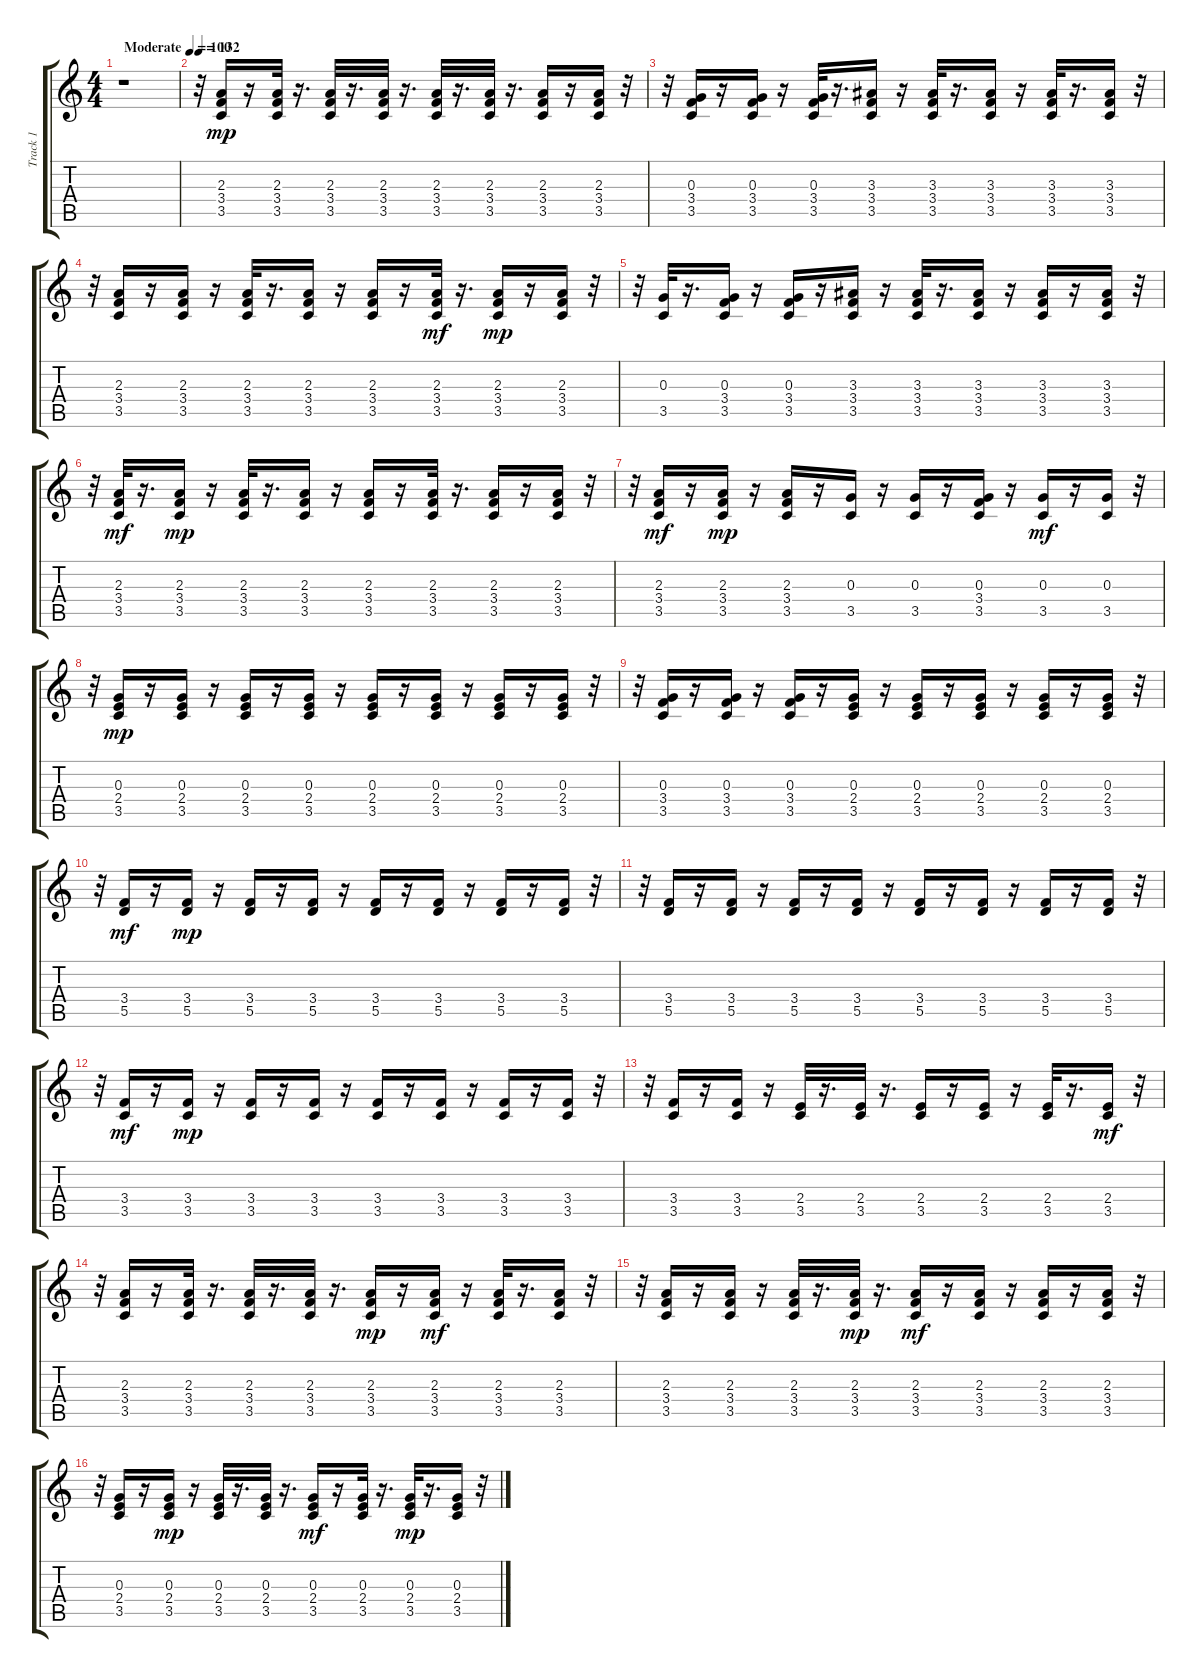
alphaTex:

\track ("Track 1" "Track 1") {instrument electricguitarmuted}
\staff {score tabs}
\tuning (E4 B3 G3 D3 A2 E2) {hide}
\ts (4 4)
\tempo (100 "Moderate")
\clef g2
\ks c
r.1{dy mp instrument electricguitarmuted} |
\tempo 132
r.32 (2.3 3.4 3.5).16{instrument electricguitarmuted} r.16 (2.3 3.4 3.5).32 r.16{d} (2.3 3.4 3.5).32 r.16{d} (2.3 3.4 3.5).32 r.16{d} (2.3 3.4 3.5).32 r.16{d} (2.3 3.4 3.5).32 r.16{d} (2.3 3.4 3.5).16 r.16 (2.3 3.4 3.5).16 r.32 |
r.32 (0.3 3.4 3.5).16 r.16 (0.3 3.4 3.5).16 r.16 (0.3 3.4 3.5).32 r.16{d} (3.3 3.4 3.5).16 r.16 (3.3 3.4 3.5).32 r.16{d} (3.3 3.4 3.5).16 r.16 (3.3 3.4 3.5).32 r.16{d} (3.3 3.4 3.5).16 r.32 |
r.32 (2.3 3.4 3.5).16 r.16 (2.3 3.4 3.5).16 r.16 (2.3 3.4 3.5).32 r.16{d} (2.3 3.4 3.5).16 r.16 (2.3 3.4 3.5).16 r.16 (2.3 3.4 3.5).32{dy mf} r.16{d} (2.3 3.4 3.5).16{dy mp} r.16 (2.3 3.4 3.5).16 r.32 |
r.32 (0.3 3.5).32 r.16{d} (0.3 3.4 3.5).16 r.16 (0.3 3.4 3.5).16 r.16 (3.3 3.4 3.5).16 r.16 (3.3 3.4 3.5).32 r.16{d} (3.3 3.4 3.5).16 r.16 (3.3 3.4 3.5).16 r.16 (3.3 3.4 3.5).16 r.32 |
r.32 (2.3 3.4 3.5).32{dy mf} r.16{d} (2.3 3.4 3.5).16{dy mp} r.16 (2.3 3.4 3.5).32 r.16{d} (2.3 3.4 3.5).16 r.16 (2.3 3.4 3.5).16 r.16 (2.3 3.4 3.5).32 r.16{d} (2.3 3.4 3.5).16 r.16 (2.3 3.4 3.5).16 r.32 |
r.32 (2.3 3.4 3.5).16{dy mf} r.16 (2.3 3.4 3.5).16{dy mp} r.16 (2.3 3.4 3.5).16 r.16 (0.3 3.5).16 r.16 (0.3 3.5).16 r.16 (0.3 3.4 3.5).16 r.16 (0.3 3.5).16{dy mf} r.16 (0.3 3.5).16 r.32 |
r.32 (0.3 2.4 3.5).16{dy mp} r.16 (0.3 2.4 3.5).16 r.16 (0.3 2.4 3.5).16 r.16 (0.3 2.4 3.5).16 r.16 (0.3 2.4 3.5).16 r.16 (0.3 2.4 3.5).16 r.16 (0.3 2.4 3.5).16 r.16 (0.3 2.4 3.5).16 r.32 |
r.32 (0.3 3.4 3.5).16 r.16 (0.3 3.4 3.5).16 r.16 (0.3 3.4 3.5).16 r.16 (0.3 2.4 3.5).16 r.16 (0.3 2.4 3.5).16 r.16 (0.3 2.4 3.5).16 r.16 (0.3 2.4 3.5).16 r.16 (0.3 2.4 3.5).16 r.32 |
r.32 (3.4 5.5).16{dy mf} r.16 (3.4 5.5).16{dy mp} r.16 (3.4 5.5).16 r.16 (3.4 5.5).16 r.16 (3.4 5.5).16 r.16 (3.4 5.5).16 r.16 (3.4 5.5).16 r.16 (3.4 5.5).16 r.32 |
r.32 (3.4 5.5).16 r.16 (3.4 5.5).16 r.16 (3.4 5.5).16 r.16 (3.4 5.5).16 r.16 (3.4 5.5).16 r.16 (3.4 5.5).16 r.16 (3.4 5.5).16 r.16 (3.4 5.5).16 r.32 |
r.32 (3.4 3.5).16{dy mf} r.16 (3.4 3.5).16{dy mp} r.16 (3.4 3.5).16 r.16 (3.4 3.5).16 r.16 (3.4 3.5).16 r.16 (3.4 3.5).16 r.16 (3.4 3.5).16 r.16 (3.4 3.5).16 r.32 |
r.32 (3.4 3.5).16 r.16 (3.4 3.5).16 r.16 (2.4 3.5).32 r.16{d} (2.4 3.5).32 r.16{d} (2.4 3.5).16 r.16 (2.4 3.5).16 r.16 (2.4 3.5).32 r.16{d} (2.4 3.5).16{dy mf} r.32 |
r.32 (2.3 3.4 3.5).16 r.16 (2.3 3.4 3.5).32 r.16{d} (2.3 3.4 3.5).32 r.16{d} (2.3 3.4 3.5).32 r.16{d} (2.3 3.4 3.5).16{dy mp} r.16 (2.3 3.4 3.5).16{dy mf} r.16 (2.3 3.4 3.5).32 r.16{d} (2.3 3.4 3.5).16 r.32 |
r.32 (2.3 3.4 3.5).16 r.16 (2.3 3.4 3.5).16 r.16 (2.3 3.4 3.5).32 r.16{d} (2.3 3.4 3.5).32{dy mp} r.16{d} (2.3 3.4 3.5).16{dy mf} r.16 (2.3 3.4 3.5).16 r.16 (2.3 3.4 3.5).16 r.16 (2.3 3.4 3.5).16 r.32 |
r.32 (0.3 2.4 3.5).16 r.16 (0.3 2.4 3.5).16{dy mp} r.16 (0.3 2.4 3.5).32 r.16{d} (0.3 2.4 3.5).32 r.16{d} (0.3 2.4 3.5).16{dy mf} r.16 (0.3 2.4 3.5).32 r.16{d} (0.3 2.4 3.5).32{dy mp} r.16{d} (0.3 2.4 3.5).16 r.32
